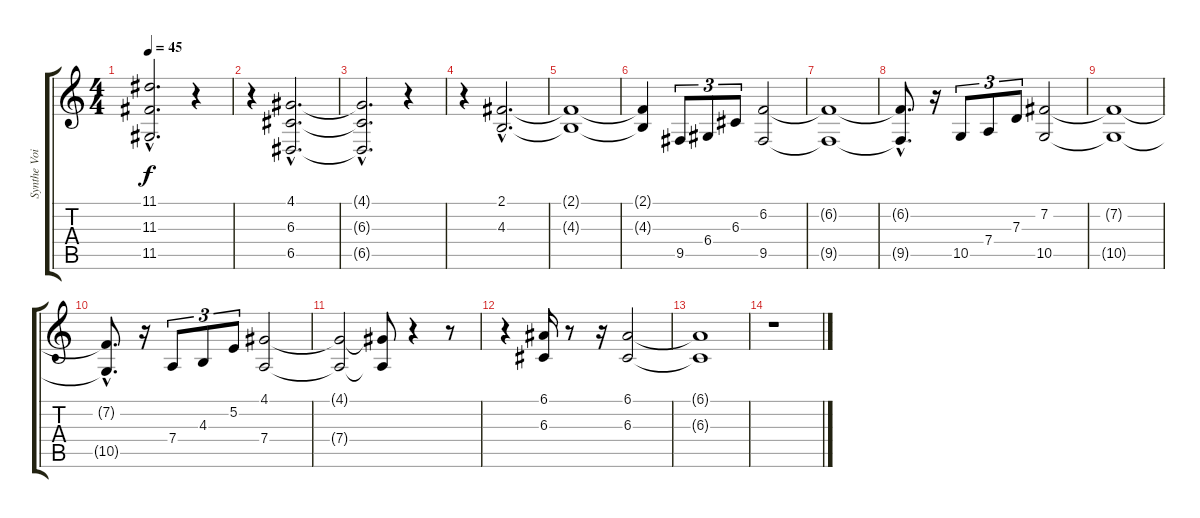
\track ("Synthe Voice Right" "Synthe Voi") {instrument synthvoice}
\staff {score tabs}
\tuning (E4 B3 G3 D3 A2 E2) {hide}
\ts (4 4)
\tempo 45
\clef g2
\ks c
(11.1{hac t} 11.3{hac t} 11.5{hac t}).2{d dy f} r.4 |
r.4 (4.1{hac} 6.3{hac} 6.5{hac}).2{d} |
(4.1{hac t} 6.3{hac t} 6.5{hac t}).2{d} r.4 |
r.4 (2.1{hac} 4.3{hac}).2{d} |
(2.1{t} 4.3{t}).1 |
(2.1{t} 4.3{t}).4 9.5.8{tu (3 2)} 6.4.8{tu (3 2)} 6.3.8{tu (3 2)} (6.2 9.5).2 |
(6.2{t} 9.5{t}).1 |
(6.2{hac t} 9.5{hac t}).8{d} r.16 10.5.8{tu (3 2)} 7.4.8{tu (3 2)} 7.3.8{tu (3 2)} (7.2 10.5).2 |
(7.2{t} 10.5{t}).1 |
(7.2{hac t} 10.5{hac t}).8{d} r.16 7.4.8{tu (3 2)} 4.3.8{tu (3 2)} 5.2.8{tu (3 2)} (4.1 7.4).2 |
(4.1{t} 7.4{t}).2 (4.1{t} 7.4{t}).8 r.4 r.8 |
r.4 (6.1 6.3).16 r.8 r.16 (6.1 6.3).2 |
(6.1{t} 6.3{t}).1 |
r.1
